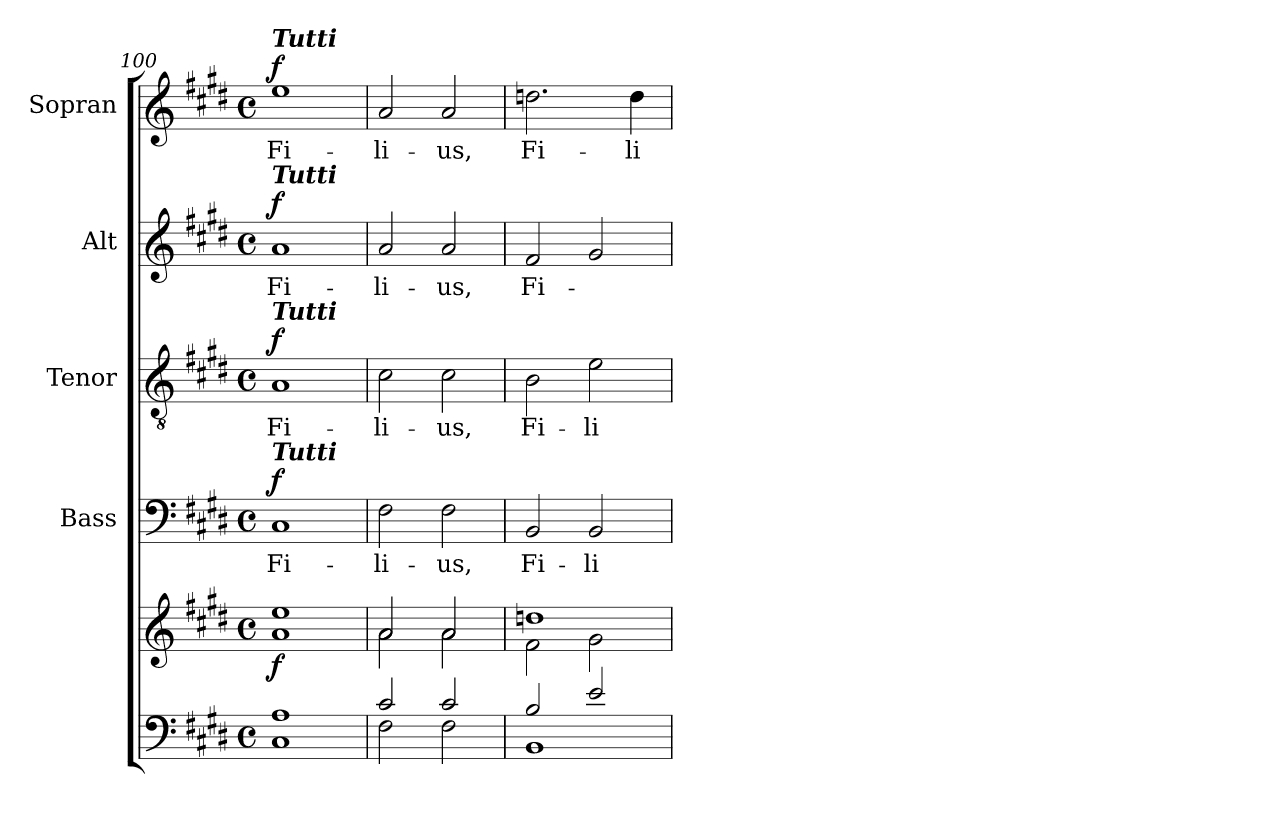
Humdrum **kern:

**kern	**kern	**dynam	**kern	**text	**dynam	**kern	**text	**dynam	**kern	**text	**dynam	**kern	**text	**dynam
*part5	*part5	*part5	*part4	*part4	*part4	*part3	*part3	*part3	*part2	*part2	*part2	*part1	*part1	*part1
*staff6	*staff5	*staff5/6	*staff4	*staff4	*staff4	*staff3	*staff3	*staff3	*staff2	*staff2	*staff2	*staff1	*staff1	*staff1
*	*	*	*I"Bass	*	*	*I"Tenor	*	*	*I"Alt	*	*	*I"Sopran	*	*
*	*	*	*I'B.	*	*	*I'T.	*	*	*I'A.	*	*	*I'S.	*	*
*clefF4	*clefG2	*	*clefF4	*	*	*clefGv2	*	*	*clefG2	*	*	*clefG2	*	*
*k[f#c#g#d#]	*k[f#c#g#d#]	*	*k[f#c#g#d#]	*	*	*k[f#c#g#d#]	*	*	*k[f#c#g#d#]	*	*	*k[f#c#g#d#]	*	*
*E:	*E:	*	*E:	*	*	*E:	*	*	*E:	*	*	*E:	*	*
*M4/4	*M4/4	*	*M4/4	*	*	*M4/4	*	*	*M4/4	*	*	*M4/4	*	*
*met(c)	*met(c)	*	*met(c)	*	*	*met(c)	*	*	*met(c)	*	*	*met(c)	*	*
=100	=100	=100	=100	=100	=100	=100	=100	=100	=100	=100	=100	=100	=100	=100
*^	*^	*	*	*	*	*	*	*	*	*	*	*	*	*
!	!	!	!	!	!	!	!	!	!	!	!	!	!	!LO:TX:a:Bi:t=Tutti	!	!
!	!	!	!	!	!	!	!	!	!	!	!LO:TX:a:Bi:t=Tutti	!	!	!	!	!
!	!	!	!	!	!	!	!	!LO:TX:a:Bi:t=Tutti	!	!	!	!	!	!	!	!
!	!	!	!	!	!LO:TX:a:Bi:t=Tutti	!	!	!	!	!	!	!	!	!	!	!
!	!	!	!	!LO:DY:b	!	!LO:LY:b	!LO:DY:a	!	!LO:LY:b	!LO:DY:a	!	!LO:LY:b	!LO:DY:a	!	!LO:LY:b	!LO:DY:a
1A	1C#	1ee	1a	f	1C#	Fi-	f	1A	Fi-	f	1a	Fi-	f	1ee	Fi-	f
=101	=101	=101	=101	=101	=101	=101	=101	=101	=101	=101	=101	=101	=101	=101	=101	=101
!	!	!	!	!	!	!LO:LY:b	!	!	!LO:LY:b	!	!	!LO:LY:b	!	!	!LO:LY:b	!
2c#/	2F#\	2a/	2a\	.	2F#\	-li-	.	2c#\	-li-	.	2a/	-li-	.	2a/	-li-	.
!	!	!	!	!	!	!LO:LY:b	!	!	!LO:LY:b	!	!	!LO:LY:b	!	!	!LO:LY:b	!
2c#/	2F#\	2a/	2a\	.	2F#\	-us,	.	2c#\	-us,	.	2a/	-us,	.	2a/	-us,	.
=102	=102	=102	=102	=102	=102	=102	=102	=102	=102	=102	=102	=102	=102	=102	=102	=102
!	!	!	!	!	!	!LO:LY:b	!	!	!LO:LY:b	!	!	!LO:LY:b	!	!	!LO:LY:b	!
2B/	1BB	1ddn	2f#\	.	2BB/	Fi-	.	2B\	Fi-	.	2f#/	Fi-	.	2.ddn\	Fi-	.
!	!	!	!	!	!	!LO:LY:b	!	!	!LO:LY:b	!	!	!	!	!	!	!
2e/	.	.	2g#\	.	2BB/	-li-	.	2e\	-li-	.	2g#/	.	.	.	.	.
!	!	!	!	!	!	!	!	!	!	!	!	!	!	!	!LO:LY:b	!
.	.	.	.	.	.	.	.	.	.	.	.	.	.	4dd\	-li-	.
*v	*v	*	*	*	*	*	*	*	*	*	*	*	*	*	*	*
*	*v	*v	*	*	*	*	*	*	*	*	*	*	*	*	*
=	=	=	=	=	=	=	=	=	=	=	=	=	=	=
*-	*-	*-	*-	*-	*-	*-	*-	*-	*-	*-	*-	*-	*-	*-
